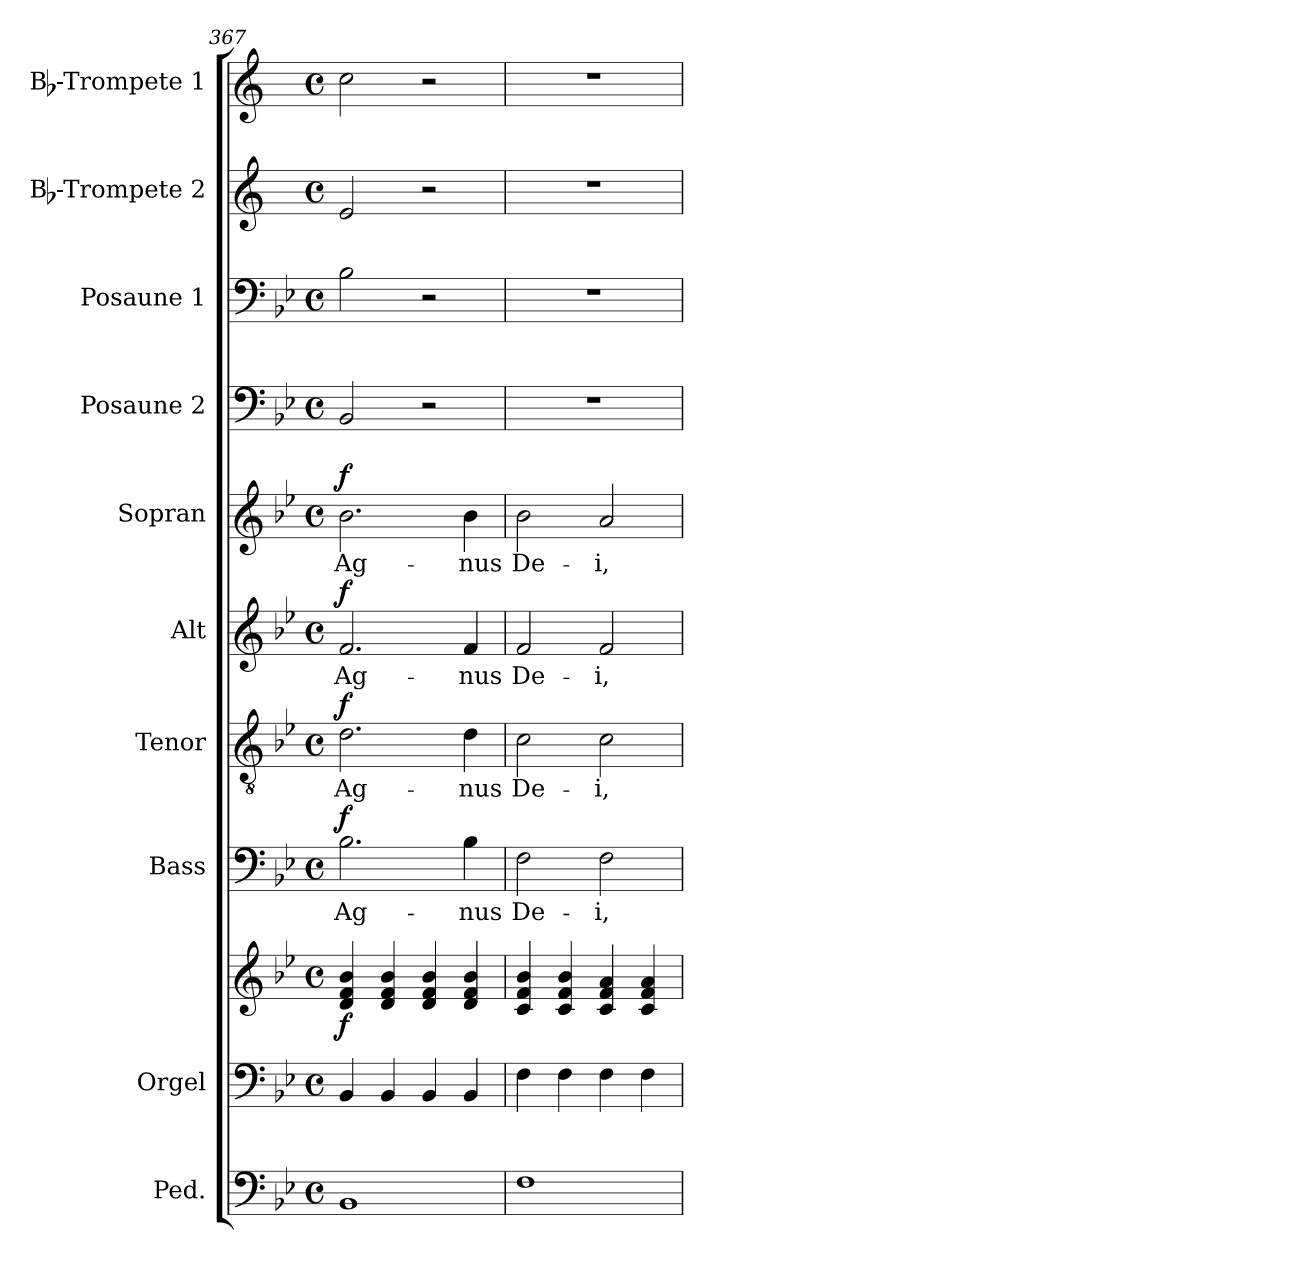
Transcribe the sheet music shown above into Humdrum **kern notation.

**kern	**kern	**kern	**dynam	**kern	**text	**dynam	**kern	**text	**dynam	**kern	**text	**dynam	**kern	**text	**dynam	**kern	**kern	**kern	**kern
*part10	*part9	*part9	*part9	*part8	*part8	*part8	*part7	*part7	*part7	*part6	*part6	*part6	*part5	*part5	*part5	*part4	*part3	*part2	*part1
*staff11	*staff10	*staff9	*staff9/10	*staff8	*staff8	*staff8	*staff7	*staff7	*staff7	*staff6	*staff6	*staff6	*staff5	*staff5	*staff5	*staff4	*staff3	*staff2	*staff1
*I"Ped.	*I"Orgel	*	*	*I"Bass	*	*	*I"Tenor	*	*	*I"Alt	*	*	*I"Sopran	*	*	*I"Posaune 2	*I"Posaune 1	*I"Bb-Trompete 2	*I"Bb-Trompete 1
*	*I'Org.	*	*	*I'B.	*	*	*I'T.	*	*	*I'A.	*	*	*I'S.	*	*	*I'Pos. 2	*I'Pos. 1	*I'Bb Trp. 2	*I'Bb Trp. 1
*clefF4	*clefF4	*clefG2	*	*clefF4	*	*	*clefGv2	*	*	*clefG2	*	*	*clefG2	*	*	*clefF4	*clefF4	*clefG2	*clefG2
*ITrd7c12	*	*	*	*	*	*	*	*	*	*	*	*	*	*	*	*	*	*ITrd1c2	*ITrd1c2
*k[b-e-]	*k[b-e-]	*k[b-e-]	*	*k[b-e-]	*	*	*k[b-e-]	*	*	*k[b-e-]	*	*	*k[b-e-]	*	*	*k[b-e-]	*k[b-e-]	*k[b-e-]	*k[b-e-]
*B-:	*B-:	*B-:	*	*B-:	*	*	*B-:	*	*	*B-:	*	*	*B-:	*	*	*B-:	*B-:	*B-:	*B-:
*M4/4	*M4/4	*M4/4	*	*M4/4	*	*	*M4/4	*	*	*M4/4	*	*	*M4/4	*	*	*M4/4	*M4/4	*M4/4	*M4/4
*met(c)	*met(c)	*met(c)	*	*met(c)	*	*	*met(c)	*	*	*met(c)	*	*	*met(c)	*	*	*met(c)	*met(c)	*met(c)	*met(c)
=367	=367	=367	=367	=367	=367	=367	=367	=367	=367	=367	=367	=367	=367	=367	=367	=367	=367	=367	=367
!	!	!	!LO:DY:b	!	!LO:LY:b	!LO:DY:a	!	!LO:LY:b	!LO:DY:a	!	!LO:LY:b	!LO:DY:a	!	!LO:LY:b	!LO:DY:a	!	!	!	!
1BBB-	4BB-/	4d/ 4f/ 4b-/	f	2.B-\	Ag-	f	2.d\	Ag-	f	2.f/	Ag-	f	2.b-\	Ag-	f	2BB-/	2B-\	2d/	2b-\
.	4BB-/	4d/ 4f/ 4b-/	.	.	.	.	.	.	.	.	.	.	.	.	.	.	.	.	.
.	4BB-/	4d/ 4f/ 4b-/	.	.	.	.	.	.	.	.	.	.	.	.	.	2r	2r	2r	2r
!	!	!	!	!	!LO:LY:b	!	!	!LO:LY:b	!	!	!LO:LY:b	!	!	!LO:LY:b	!	!	!	!	!
.	4BB-/	4d/ 4f/ 4b-/	.	4B-\	-nus	.	4d\	-nus	.	4f/	-nus	.	4b-\	-nus	.	.	.	.	.
=368	=368	=368	=368	=368	=368	=368	=368	=368	=368	=368	=368	=368	=368	=368	=368	=368	=368	=368	=368
!	!	!	!	!	!LO:LY:b	!	!	!LO:LY:b	!	!	!LO:LY:b	!	!	!LO:LY:b	!	!	!	!	!
1FF	4F\	4c/ 4f/ 4b-/	.	2F\	De-	.	2c\	De-	.	2f/	De-	.	2b-\	De-	.	1r	1r	1r	1r
.	4F\	4c/ 4f/ 4b-/	.	.	.	.	.	.	.	.	.	.	.	.	.	.	.	.	.
!	!	!	!	!	!LO:LY:b	!	!	!LO:LY:b	!	!	!LO:LY:b	!	!	!LO:LY:b	!	!	!	!	!
.	4F\	4c/ 4f/ 4a/	.	2F\	-i,	.	2c\	-i,	.	2f/	-i,	.	2a/	-i,	.	.	.	.	.
.	4F\	4c/ 4f/ 4a/	.	.	.	.	.	.	.	.	.	.	.	.	.	.	.	.	.
=	=	=	=	=	=	=	=	=	=	=	=	=	=	=	=	=	=	=	=
*-	*-	*-	*-	*-	*-	*-	*-	*-	*-	*-	*-	*-	*-	*-	*-	*-	*-	*-	*-
